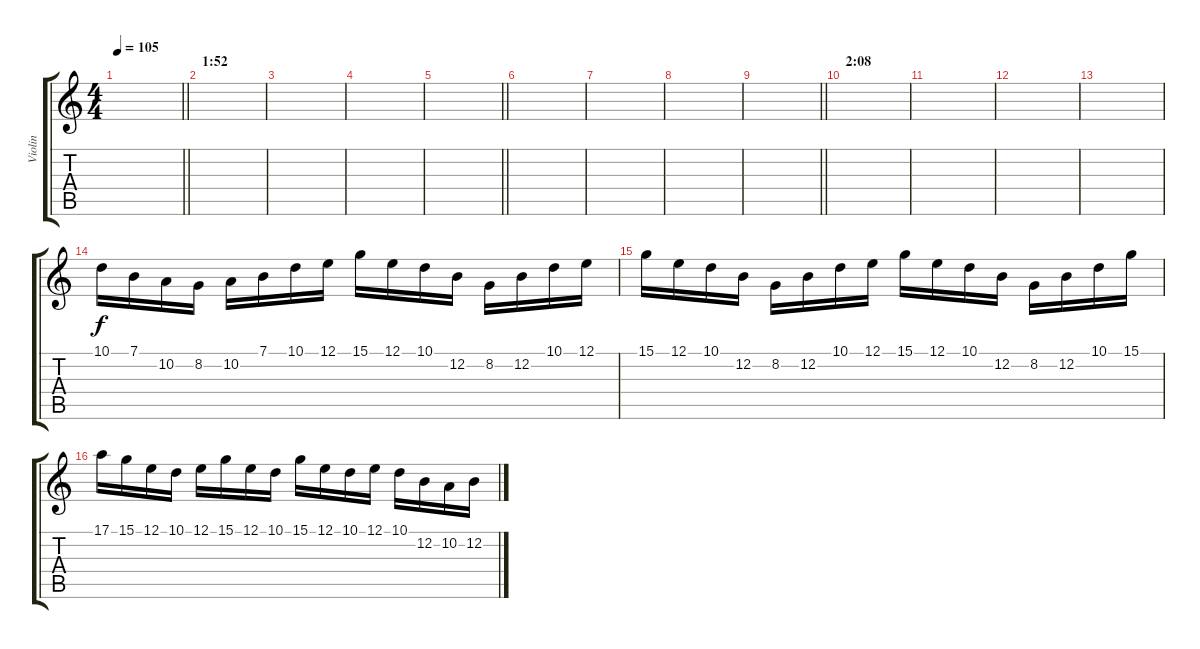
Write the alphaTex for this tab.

\track ("Violin" "Violin") {instrument violin}
\staff {score tabs}
\tuning (E4 B3 G3 D3 A2 E2) {hide}
\ts (4 4)
\tempo 105
\clef g2
\barLineRight lightlight
\ks c
|
\section ("" "1:52")
|
|
|
\barLineRight lightlight
|
|
|
|
\barLineRight lightlight
|
\section ("" "2:08")
|
|
|
|
10.1.16 7.1.16 10.2.16 8.2.16 10.2.16 7.1.16 10.1.16 12.1.16 15.1.16 12.1.16 10.1.16 12.2.16 8.2.16 12.2.16 10.1.16 12.1.16 |
15.1.16 12.1.16 10.1.16 12.2.16 8.2.16 12.2.16 10.1.16 12.1.16 15.1.16 12.1.16 10.1.16 12.2.16 8.2.16 12.2.16 10.1.16 15.1.16 |
17.1.16 15.1.16 12.1.16 10.1.16 12.1.16 15.1.16 12.1.16 10.1.16 15.1.16 12.1.16 10.1.16 12.1.16 10.1.16 12.2.16 10.2.16 12.2.16
